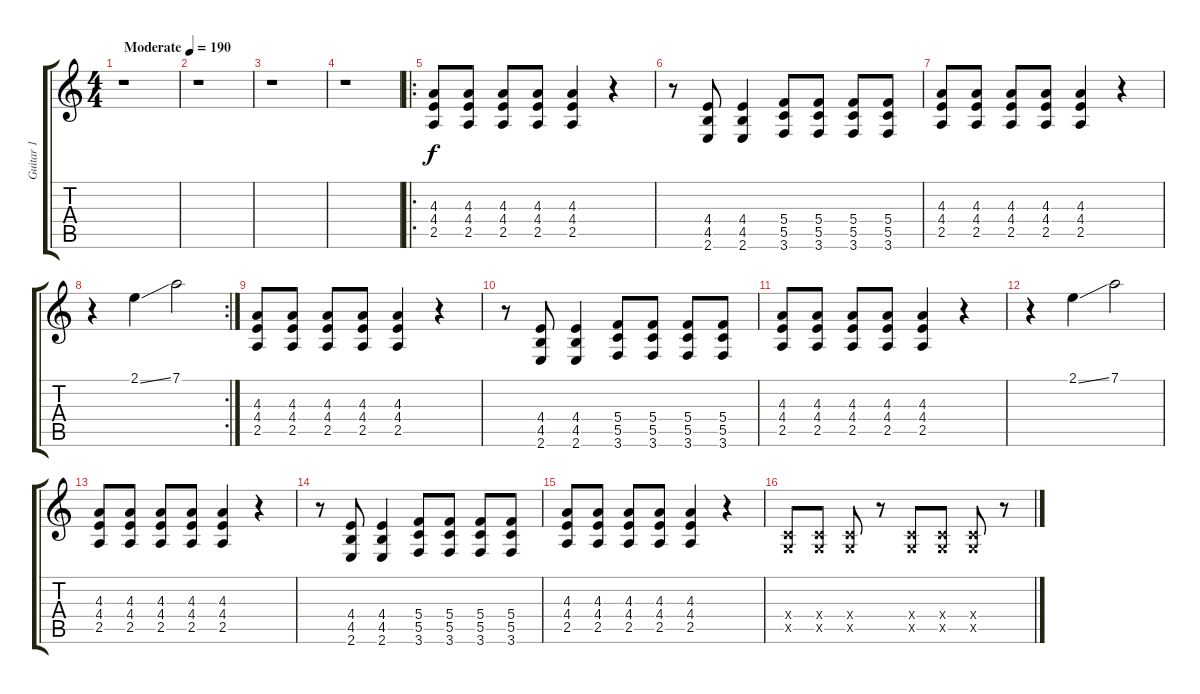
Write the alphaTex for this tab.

\track ("Guitar 1" "Guitar 1") {instrument overdrivenguitar}
\staff {score tabs}
\tuning (D4 A3 F3 C3 G2 D2) {hide}
\ts (4 4)
\tempo (190 "Moderate")
\clef g2
\ks c
r.1{dy f instrument overdrivenguitar} |
r.1 |
r.1 |
r.1 |
\ro
(4.3 4.4 2.5).8 (4.3 4.4 2.5).8 (4.3 4.4 2.5).8 (4.3 4.4 2.5).8 (4.3 4.4 2.5).4 r.4 |
r.8 (4.4 4.5 2.6).8 (4.4 4.5 2.6).4 (5.4 5.5 3.6).8 (5.4 5.5 3.6).8 (5.4 5.5 3.6).8 (5.4 5.5 3.6).8 |
(4.3 4.4 2.5).8 (4.3 4.4 2.5).8 (4.3 4.4 2.5).8 (4.3 4.4 2.5).8 (4.3 4.4 2.5).4 r.4 |
\rc 2
r.4 2.1{ss}.4 7.1.2 |
(4.3 4.4 2.5).8 (4.3 4.4 2.5).8 (4.3 4.4 2.5).8 (4.3 4.4 2.5).8 (4.3 4.4 2.5).4 r.4 |
r.8 (4.4 4.5 2.6).8 (4.4 4.5 2.6).4 (5.4 5.5 3.6).8 (5.4 5.5 3.6).8 (5.4 5.5 3.6).8 (5.4 5.5 3.6).8 |
(4.3 4.4 2.5).8 (4.3 4.4 2.5).8 (4.3 4.4 2.5).8 (4.3 4.4 2.5).8 (4.3 4.4 2.5).4 r.4 |
r.4 2.1{ss}.4 7.1.2 |
(4.3 4.4 2.5).8 (4.3 4.4 2.5).8 (4.3 4.4 2.5).8 (4.3 4.4 2.5).8 (4.3 4.4 2.5).4 r.4 |
r.8 (4.4 4.5 2.6).8 (4.4 4.5 2.6).4 (5.4 5.5 3.6).8 (5.4 5.5 3.6).8 (5.4 5.5 3.6).8 (5.4 5.5 3.6).8 |
(4.3 4.4 2.5).8 (4.3 4.4 2.5).8 (4.3 4.4 2.5).8 (4.3 4.4 2.5).8 (4.3 4.4 2.5).4 r.4 |
(0.4{x} 0.5{x}).8 (0.4{x} 0.5{x}).8 (0.4{x} 0.5{x}).8 r.8 (0.4{x} 0.5{x}).8 (0.4{x} 0.5{x}).8 (0.4{x} 0.5{x}).8 r.8
